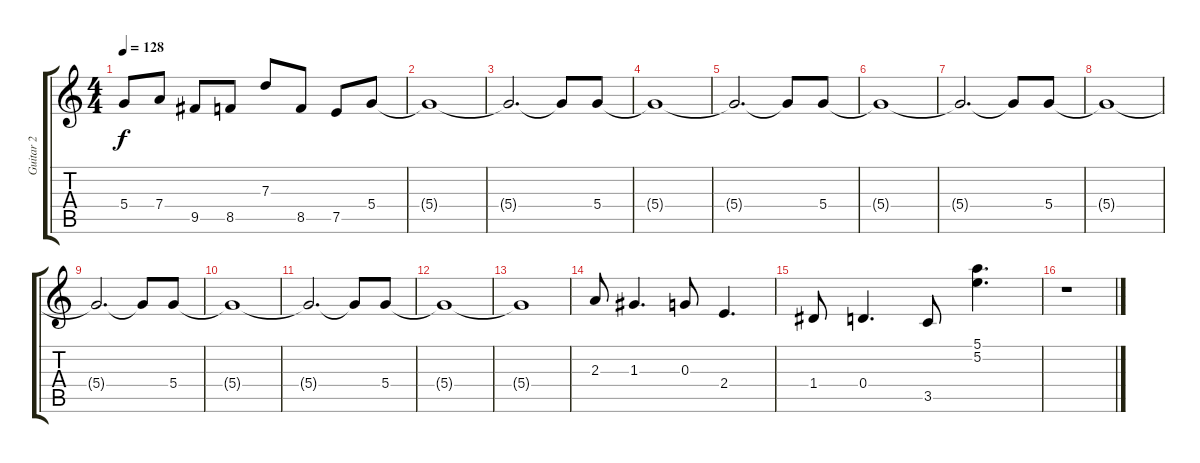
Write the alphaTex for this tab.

\track ("Guitar 2" "Guitar 2") {instrument overdrivenguitar}
\staff {score tabs}
\tuning (E4 B3 G3 D3 A2 E2) {hide}
\ts (4 4)
\tempo 128
\clef g2
\ks c
5.4.8{dy f} 7.4.8 9.5.8 8.5.8 7.3.8 8.5.8 7.5.8 5.4.8 |
5.4{t}.1 |
5.4{t}.2{d} 5.4{t}.8 5.4.8 |
5.4{t}.1 |
5.4{t}.2{d} 5.4{t}.8 5.4.8 |
5.4{t}.1 |
5.4{t}.2{d} 5.4{t}.8 5.4.8 |
5.4{t}.1 |
5.4{t}.2{d} 5.4{t}.8 5.4.8 |
5.4{t}.1 |
5.4{t}.2{d} 5.4{t}.8 5.4.8 |
5.4{t}.1 |
5.4{t}.1 |
2.3.8 1.3.4{d} 0.3.8 2.4.4{d} |
1.4.8 0.4.4{d} 3.5.8 (5.1 5.2).4{d} |
r.1
